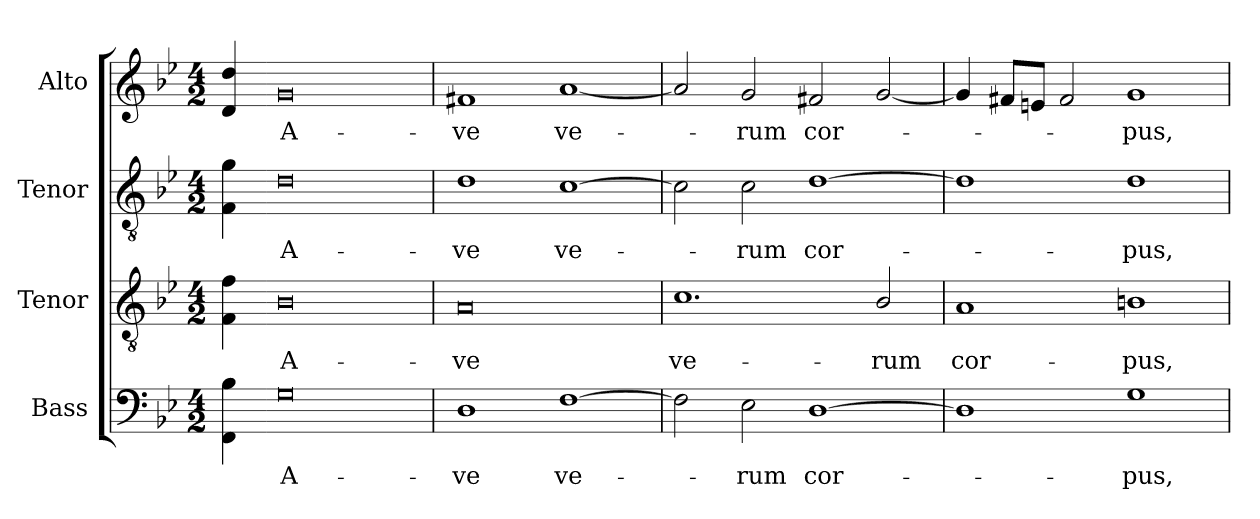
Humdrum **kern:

**kern	**text	**kern	**text	**kern	**text	**kern	**text
*part4	*part4	*part3	*part3	*part2	*part2	*part1	*part1
*staff4	*staff4	*staff3	*staff3	*staff2	*staff2	*staff1	*staff1
*I"Bass	*	*I"Tenor	*	*I"Tenor	*	*I"Alto	*
*I'B.	*	*I'T.	*	*I'T.	*	*I'A.	*
!!LO:PB:g=z
*clefF4	*	*clefGv2	*	*clefGv2	*	*clefG2	*
*	*	*ITrd7c12	*	*ITrd7c12	*	*	*
*k[b-e-]	*	*k[b-e-]	*	*k[b-e-]	*	*k[b-e-]	*
*B-:	*	*B-:	*	*B-:	*	*B-:	*
*M4/2	*	*M4/2	*	*M4/2	*	*M4/2	*
=	=	=	=	=	=	=	=
4FFi\ 4B-i	.	4FFi\ 4Fi	.	4FFi\ 4Gi	.	4di/ 4ddi	.
=1-	=1-	=1-	=1-	=1-	=1-	=1-	=1-
!	!LO:LY:b:color=#000000	!	!	!	!	!	!
!	!	!	!LO:LY:b:color=#000000	!	!	!	!
!	!	!	!	!	!LO:LY:b:color=#000000	!	!
!	!	!	!	!	!	!	!LO:LY:b:color=#000000
0Gi	A-	0BB-i	A-	0Di	A-	0gi	A-
=2	=2	=2	=2	=2	=2	=2	=2
!	!LO:LY:b:color=#000000	!	!	!	!	!	!
!	!	!	!LO:LY:b:color=#000000	!	!	!	!
!	!	!	!	!	!LO:LY:b:color=#000000	!	!
!	!	!	!	!	!	!	!LO:LY:b:color=#000000
1Di	-ve	0AAi	-ve	1Di	-ve	1f#Xi	-ve
!	!LO:LY:b:color=#000000	!	!	!	!	!	!
!	!	!	!	!	!LO:LY:b:color=#000000	!	!
!	!	!	!	!	!	!	!LO:LY:b:color=#000000
[1Fi	ve-	.	.	[1Ci	ve-	[1ai	ve-
=3	=3	=3	=3	=3	=3	=3	=3
!	!	!	!LO:LY:b:color=#000000	!	!	!	!
2Fi\]	.	1.Ci	ve-	2Ci\]	.	2ai/]	.
!	!LO:LY:b:color=#000000	!	!	!	!	!	!
!	!	!	!	!	!LO:LY:b:color=#000000	!	!
!	!	!	!	!	!	!	!LO:LY:b:color=#000000
2E-i\	-rum	.	.	2Ci\	-rum	2gi/	-rum
!	!LO:LY:b:color=#000000	!	!	!	!	!	!
!	!	!	!	!	!LO:LY:b:color=#000000	!	!
!	!	!	!	!	!	!	!LO:LY:b:color=#000000
[1Di	cor-	.	.	[1Di	cor-	2f#Xi/	cor-
!	!	!	!LO:LY:b:color=#000000	!	!	!	!
.	.	2BB-i/	-rum	.	.	[2gi/	.
=4	=4	=4	=4	=4	=4	=4	=4
!	!	!	!LO:LY:b:color=#000000	!	!	!	!
1Di]	.	1AAi	cor-	1Di]	.	4gi/]	.
.	.	.	.	.	.	8f#Xi/L	.
.	.	.	.	.	.	8eni/J	.
.	.	.	.	.	.	2f#i/	.
!	!LO:LY:b:color=#000000	!	!	!	!	!	!
!	!	!	!LO:LY:b:color=#000000	!	!	!	!
!	!	!	!	!	!LO:LY:b:color=#000000	!	!
!	!	!	!	!	!	!	!LO:LY:b:color=#000000
1Gi	-pus,	1BBni	-pus,	1Di	-pus,	1gi	-pus,
=	=	=	=	=	=	=	=
*-	*-	*-	*-	*-	*-	*-	*-
